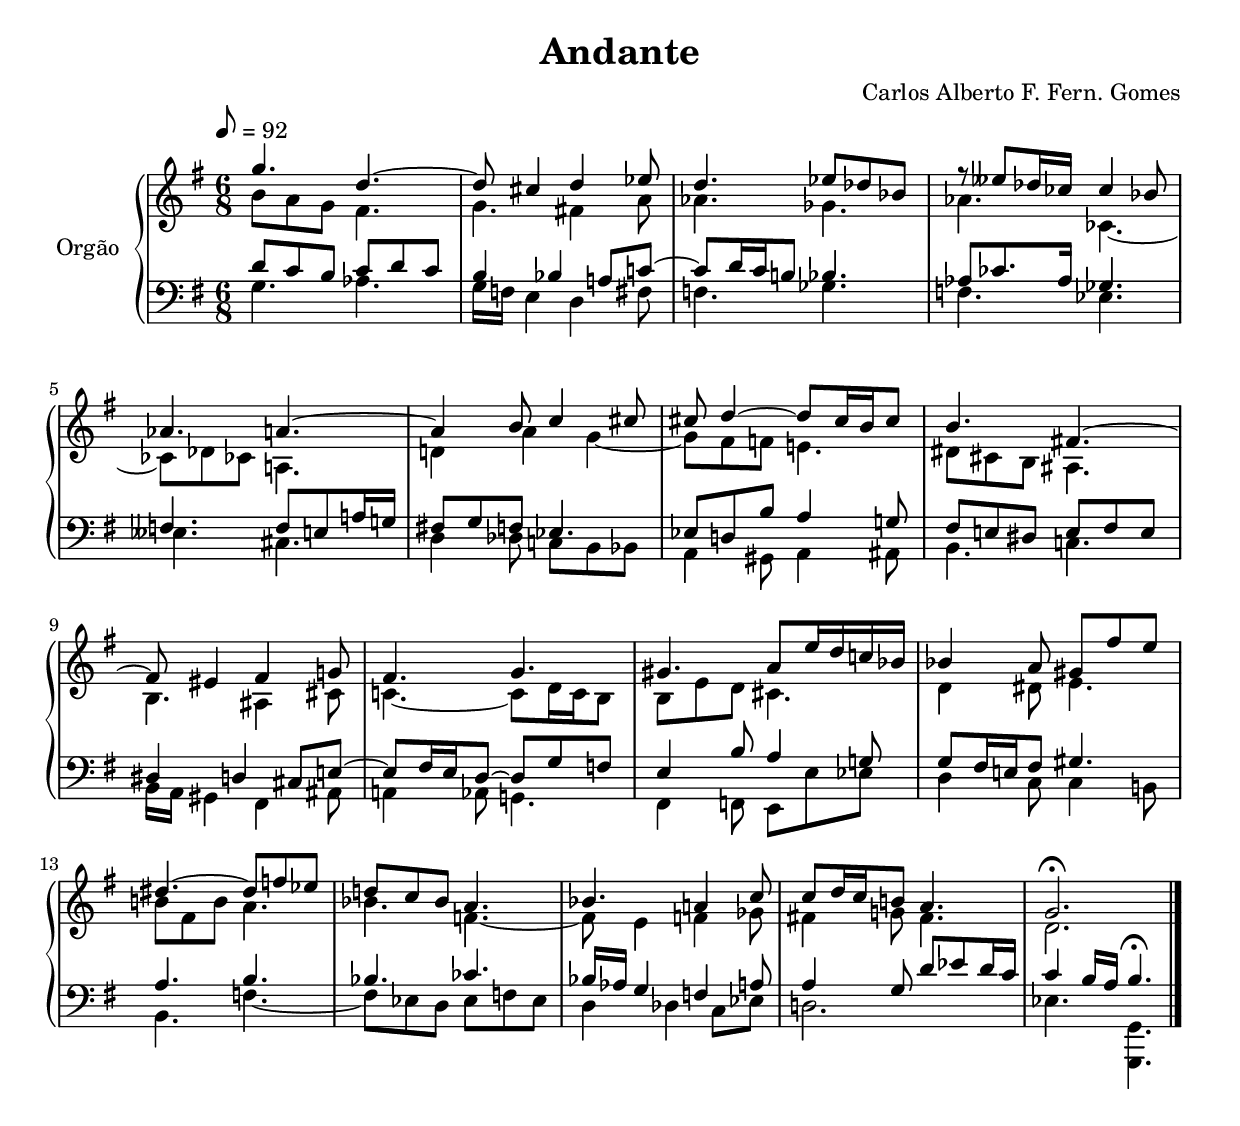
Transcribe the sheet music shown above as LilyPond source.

\layout {
    line-width = 190 \mm
    interscoreline = 8
}

\version "2.12.3"

\header {
  title = "Andante"
  composer = "Carlos Alberto F. Fern. Gomes"
  date = "14/01/1993"
}

upper = \relative c'' {
  #(set-accidental-style 'piano)
  \override Score.MetronomeMark #'padding = #3 \tempo 8=92 \set Staff.midiInstrument = "church organ" \time 6/8 \key g \major
  << { g'4. d4.~ d8 cis4 d ees8 d4. ees8[ des bes] r8 eeses[ des16 ces] ces4 bes8 }
  \\ { b8[ a g] fis4. g fis4 a8  aes4. ges aes ces,~ } >>
  << { aes'4. a~ a4 b8 c4 cis8 cis8 d4~ d8[ cis16 b cis8] b4. fis~ }
  \\ { ces8[ des ces] a4. d4 a' g~ g8[ fis f] e4. dis8[ cis b] ais4. } >>
  << { fis'8 eis4 fis g8 fis4. g gis a8[ e'16 d c bes] bes4 a8 gis[ fis' e] }
  \\ { b,4. ais4 cis8 c4.~ c8[ d16 c b8] b[ e d] cis4. d4 dis8 e4. } >>
  << { dis'4.~ dis8[ f ees] d[ c bes] a4. bes a4 c8 c[ d16 c b8] a4. g2. \fermata }
  \\ { b8[ fis b] a4. bes f~ f8 e4 f ges8 fis4 g8 fis4. d2. } >>
  \bar "|."
}

lower = \relative c' {
  #(set-accidental-style 'piano)
  \set Staff.midiInstrument = "church organ" \time 6/8 \key g \major
  << { d8[ c b ] c[ d c] b4 bes a8[ c~] c8[ d16 c b8] bes4. aes8[ ces8. aes16] ges4. }
  \\ { g4. aes g16[ f] e4 d fis8 f4. ges f ees } >>
  << { f4. f8[ e a16 g] fis8[ g f] ees4. ees8[ d b'] a4 g8 fis[ e dis] e[ fis e] }
  \\ { eeses4. cis d4 des8 c[ b bes] a4 gis8 a4 ais8 b4. c } >>
  << { dis4 d cis8[ e~] e[ fis16 e d8~] d[ g f] e4 b'8 a4 g8 g[ fis16 e fis8] gis4. }
  \\ { b,16[ a] gis4 fis ais8 a4 aes8 g4. fis4 f8 e[ e' ees] d4 c8 c4 b8 } >>
  << { a'4. b bes ces bes16[ aes] g4 f a8 a4 g8 d'[ ees d16 c] c4 b16[ a] b4. \fermata }
  \\ { b,4. f'~ f8[ ees d] ees[ f ees] d4 des c8[ ees] d2. ees4. <g, g,> } >>
  \bar "|."
}

\score {
    \context PianoStaff <<
      \set PianoStaff.instrumentName = "Orgão"
      \context Staff = "upper" \upper
      \context Staff = "lower" <<
        \clef bass
        \lower
        >>
      >>
  \layout { }  
  \midi { }  
}
